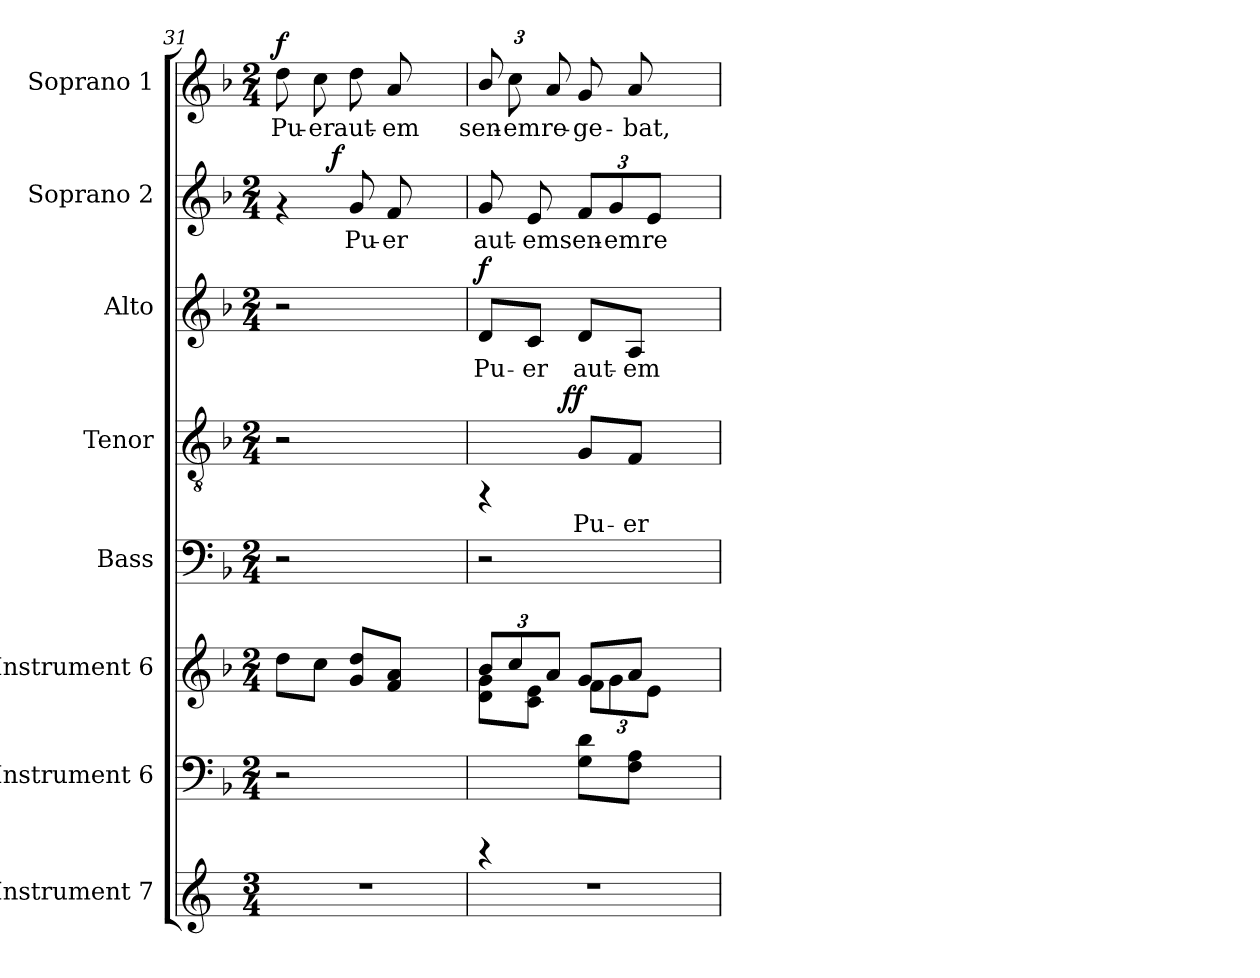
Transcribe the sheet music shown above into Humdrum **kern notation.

**kern	**kern	**kern	**kern	**kern	**text	**dynam	**kern	**text	**dynam	**kern	**text	**dynam	**kern	**text	**dynam
*part8	*part7	*part6	*part5	*part4	*part4	*part4	*part3	*part3	*part3	*part2	*part2	*part2	*part1	*part1	*part1
*staff8	*staff7	*staff6	*staff5	*staff4	*staff4	*staff4	*staff3	*staff3	*staff3	*staff2	*staff2	*staff2	*staff1	*staff1	*staff1
*I"Instrument 7	*I"Instrument 6	*I"Instrument 6	*I"Bass	*I"Tenor	*	*	*I"Alto	*	*	*I"Soprano 2	*	*	*I"Soprano 1	*	*
*	*	*	*I'B	*I'T	*	*	*I'A	*	*	*I'S2	*	*	*I'S1	*	*
!!LO:PB:g=z
*clefG2	*clefF4	*clefG2	*clefF4	*clefGv2	*	*	*clefG2	*	*	*clefG2	*	*	*clefG2	*	*
*k[]	*k[b-]	*k[b-]	*k[b-]	*k[b-]	*	*	*k[b-]	*	*	*k[b-]	*	*	*k[b-]	*	*
*C:	*F:	*F:	*F:	*F:	*	*	*F:	*	*	*F:	*	*	*F:	*	*
*M3/4	*M2/4	*M2/4	*M2/4	*M2/4	*	*	*M2/4	*	*	*M2/4	*	*	*M2/4	*	*
*MM90	*MM90	*MM90	*MM90	*MM90	*	*	*MM90	*	*	*MM90	*	*	*MM90	*	*
=31	=31	=31	=31	=31	=31	=31	=31	=31	=31	=31	=31	=31	=31	=31	=31
!	!	!	!	!	!	!	!	!	!	!	!	!	!	!LO:LY:b	!LO:DY:a
*	*	*	*	*	*	*	*	*	*	*^	*	*	*	*	*
2.r	2r	8dd\L	2r	2r	.	.	2r	.	.	4rf	8.ryy	.	.	8dd\	Pu-	f
!	!	!	!	!	!	!	!	!	!	!	!	!	!	!	!LO:LY:b	!
.	.	8cc\J	.	.	.	.	.	.	.	.	.	.	.	8cc\	-er	.
!	!	!	!	!	!	!	!	!	!	!	!	!	!LO:DY:a	!	!	!
.	.	.	.	.	.	.	.	.	.	.	2ryy	.	f	.	.	.
!	!	!	!	!	!	!	!	!	!	!	!	!LO:LY:b	!	!	!LO:LY:b	!
.	.	8dd/ 8g/L	.	.	.	.	.	.	.	8g/	.	Pu-	.	8dd\	aut-	.
!	!	!	!	!	!	!	!	!	!	!	!	!LO:LY:b	!	!	!LO:LY:b	!
.	.	8f/ 8a/J	.	.	.	.	.	.	.	8f/	.	-er	.	8a/	-em	.
.	4ryy	4ryy	4ryy	4ryy	.	.	4ryy	.	.	4ryy	.	.	.	4ryy	.	.
.	.	.	.	.	.	.	.	.	.	.	16ryy	.	.	.	.	.
*	*	*	*	*	*	*	*	*	*	*v	*v	*	*	*	*	*
=32	=32	=32	=32	=32	=32	=32	=32	=32	=32	=32	=32	=32	=32	=32	=32
*	*	*Xbrackettup	*	*	*	*	*	*	*	*	*	*	*	*	*
*	*	*^	*	*	*	*	*	*	*	*^	*	*	*	*	*
!	!	!	!	!	!	!	!	!	!LO:LY:b	!LO:DY:a	!	!	!LO:LY:b	!	!	!LO:LY:b	!
*	*	*	*	*	*^	*	*	*	*	*	*v	*v	*	*	*	*	*
2.r	4rCCC	12b-/L	8g\ 8d\L	2r	4rFF	8ryy	.	.	8d/L	Pu-	f	8g/	aut-	.	12b-/L	sen-	.
*	*	*	*	*	*	*	*	*	*	*	*	*	*	*	*Xbrackettup	*	*
!	!	!	!	!	!	!	!	!	!	!	!	!	!	!	!	!LO:LY:b	!
.	.	12cc/	.	.	.	.	.	.	.	.	.	.	.	.	12cc\L	-em	.
!	!	!	!	!	!	!	!	!	!	!LO:LY:b	!	!	!LO:LY:b	!	!	!	!
.	.	.	8c\ 8e\J	.	.	16ryy	.	.	8c/J	-er	.	8e/	-em	.	.	.	.
!	!	!	!	!	!	!	!	!	!	!	!	!	!	!	!	!LO:LY:b	!
.	.	12a/J	.	.	.	.	.	.	.	.	.	.	.	.	12a/J	-re-	.
.	.	.	.	.	.	64ryy	.	.	.	.	.	.	.	.	.	.	.
!	!	!	!	!	!	!	!	!LO:DY:a	!	!	!	!	!	!	!	!	!
.	.	.	.	.	.	2ryy	.	ff	.	.	.	.	.	.	.	.	.
!	!	!	!	!	!	!	!LO:LY:b	!	!	!LO:LY:b	!	!	!LO:LY:b	!	!	!LO:LY:b	!
.	8G\ 8d\L	8g/L	12f\L	.	8G/L	.	Pu-	.	8d/L	aut-	.	12f/L	sen-	.	8g/	ge-	.
!	!	!	!	!	!	!	!	!	!	!	!	!	!LO:LY:b	!	!	!	!
.	.	.	12g\	.	.	.	.	.	.	.	.	12g/	-em	.	.	.	.
!	!	!	!	!	!	!	!LO:LY:b	!	!	!LO:LY:b	!	!	!	!	!	!LO:LY:b	!
.	8A\ 8F\J	8a/J	.	.	8F/J	.	-er	.	8A/J	-em	.	.	.	.	8a/	-bat,	.
!	!	!	!	!	!	!	!	!	!	!	!	!	!LO:LY:b	!	!	!	!
.	.	.	12e\J	.	.	.	.	.	.	.	.	12e/J	re-	.	.	.	.
.	4ryy	4ryy	4ryy	4ryy	4ryy	.	.	.	4ryy	.	.	4ryy	.	.	4ryy	.	.
.	.	.	.	.	.	32.ryy	.	.	.	.	.	.	.	.	.	.	.
*	*	*v	*v	*	*v	*v	*	*	*	*	*	*	*	*	*	*	*
=	=	=	=	=	=	=	=	=	=	=	=	=	=	=	=
*-	*-	*-	*-	*-	*-	*-	*-	*-	*-	*-	*-	*-	*-	*-	*-
